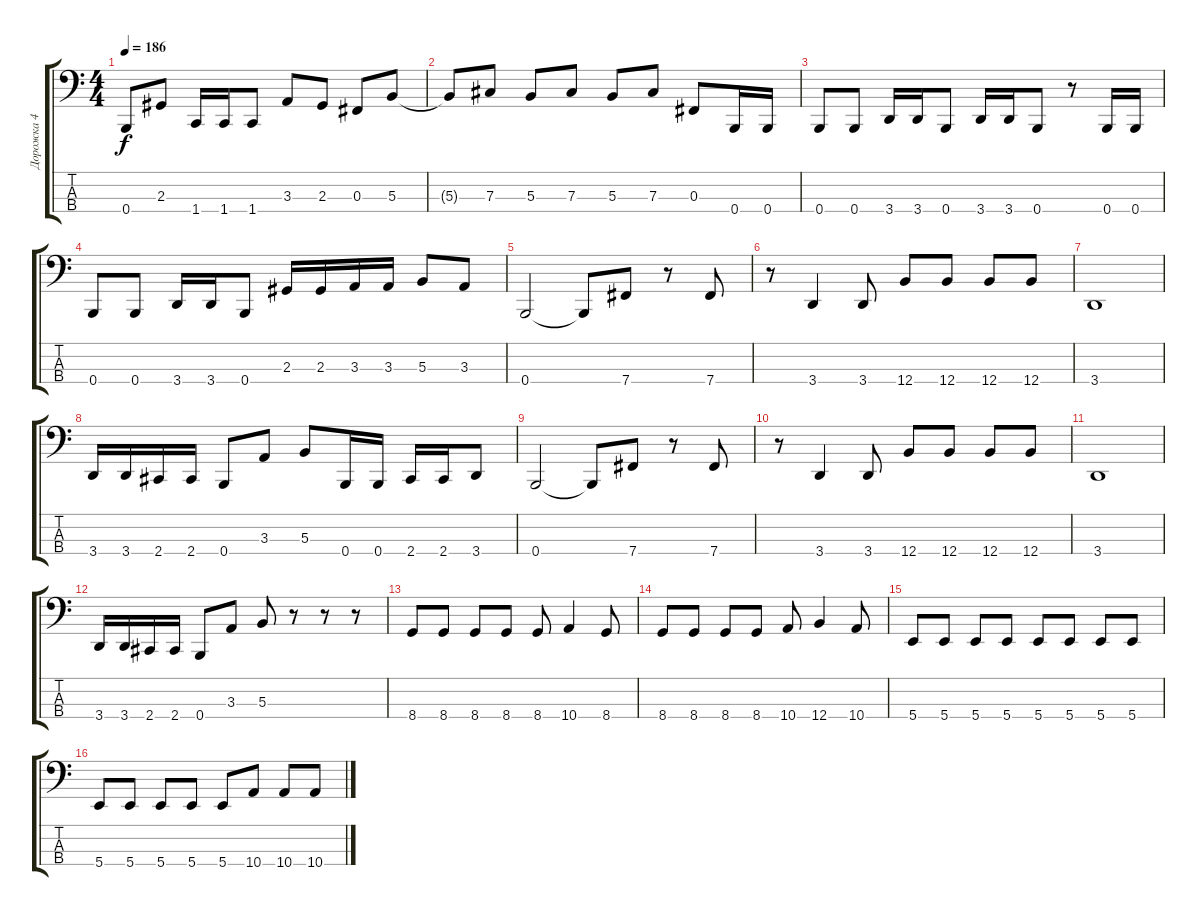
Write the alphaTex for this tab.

\track ("Дорожка 4" "Дорожка 4") {instrument electricbassfinger}
\staff {score tabs}
\tuning (E2 B1 Gb1 B0) {hide}
\ts (4 4)
\tempo 186
\clef f4
\ks c
0.4{t}.8{dy f} 2.3.8 1.4.16 1.4.16 1.4.8 3.3.8 2.3.8 0.3.8 5.3.8 |
5.3{t}.8 7.3.8 5.3.8 7.3.8 5.3.8 7.3.8 0.3.8 0.4.16 0.4.16 |
0.4.8 0.4.8 3.4.16 3.4.16 0.4.8 3.4.16 3.4.16 0.4.8 r.8 0.4.16 0.4.16 |
0.4.8 0.4.8 3.4.16 3.4.16 0.4.8 2.3.16 2.3.16 3.3.16 3.3.16 5.3.8 3.3.8 |
0.4.2 0.4{t}.8 7.4.8 r.8 7.4.8 |
r.8 3.4.4 3.4.8 12.4.8 12.4.8 12.4.8 12.4.8 |
3.4.1 |
3.4.16 3.4.16 2.4.16 2.4.16 0.4.8 3.3.8 5.3.8 0.4.16 0.4.16 2.4.16 2.4.16 3.4.8 |
0.4.2 0.4{t}.8 7.4.8 r.8 7.4.8 |
r.8 3.4.4 3.4.8 12.4.8 12.4.8 12.4.8 12.4.8 |
3.4.1 |
3.4.16 3.4.16 2.4.16 2.4.16 0.4.8 3.3.8 5.3.8 r.8 r.8 r.8 |
8.4.8 8.4.8 8.4.8 8.4.8 8.4.8 10.4.4 8.4.8 |
8.4.8 8.4.8 8.4.8 8.4.8 10.4.8 12.4.4 10.4.8 |
5.4.8 5.4.8 5.4.8 5.4.8 5.4.8 5.4.8 5.4.8 5.4.8 |
5.4.8 5.4.8 5.4.8 5.4.8 5.4.8 10.4.8 10.4.8 10.4.8
